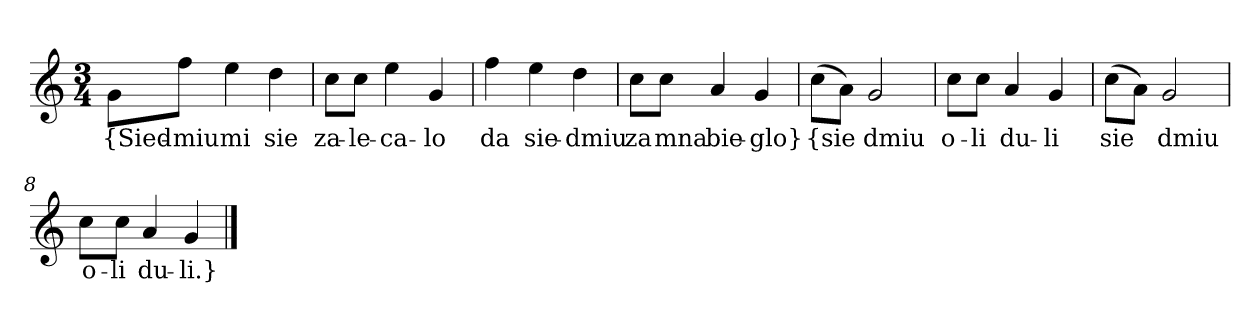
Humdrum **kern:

**kern	**text
*part1	*part1
*staff1	*staff1
*clefG2	*
*k[]	*
*C:	*
*M3/4	*
=	=
8g\L	{Sied-
8ff\J	-miu
4ee	mi
4dd	sie
=2	=2
8cc\L	za-
8cc\J	-le-
4ee	-ca-
4g	-lo
=3	=3
4ff	da
4ee	sie-
4dd	-dmiu
=4	=4
8cc\L	za
8cc\J	mna
4a	bie-
4g	-glo}
=5y	=5y
(8cc\L	{sie
8a\J)	--
2g	-dmiu
=6	=6
8cc\L	o-
8cc\J	-li
4a	du-
4g	-li
=7	=7
(8cc\L	sie
8a\J)	--
2g	-dmiu
=8	=8
8cc\L	o-
8cc\J	-li
4a	du-
4g	-li.}
==	==
*-	*-
